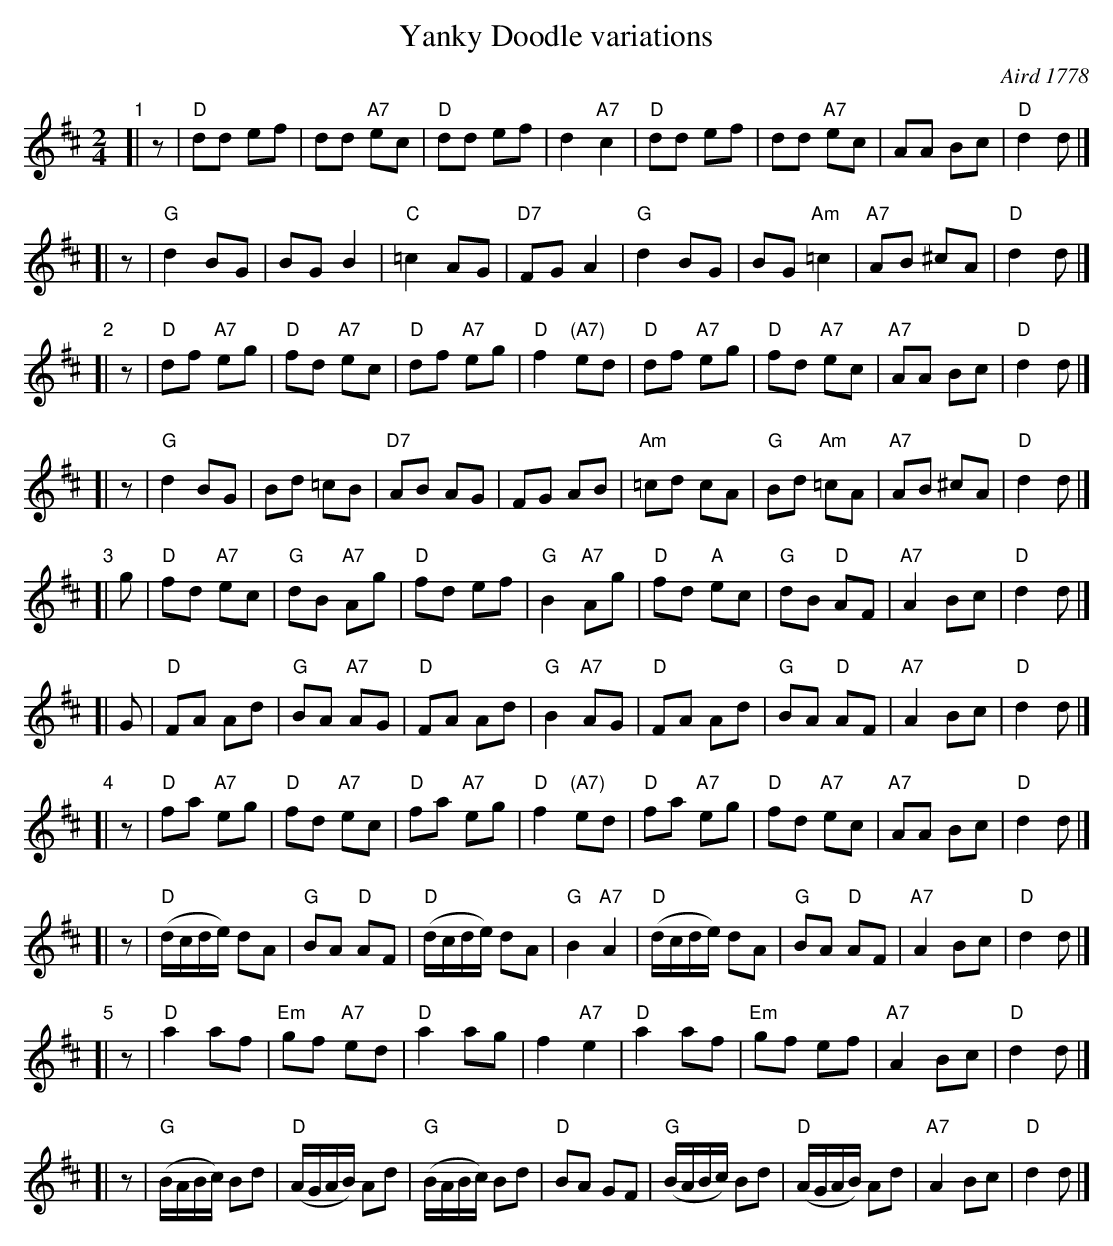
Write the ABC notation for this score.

X:1
T: Yanky Doodle variations
O: Aird 1778
M: 2/4
L: 1/16
K: D
"1"[| z2 |\
   "D"d2d2 e2f2 | d2d2 "A7"e2c2 | "D"d2d2 e2f2 | d4 "A7"c4 |\
   "D"d2d2 e2f2 | d2d2 "A7"e2c2 | A2A2 B2c2 | "D"d4 d2 |]
[| z2 |\
   "G"d4 B2G2 | B2G2 B4 | "C"=c4 A2G2 | "D7"F2G2 A4 |\
   "G"d4 B2G2 | B2G2 "Am"=c4 | "A7"A2B2 ^c2A2 | "D"d4 d2 |]
"2"[| z2 |\
   "D"d2f2 "A7"e2g2 | "D"f2d2 "A7"e2c2 | "D"d2f2 "A7"e2g2 | "D"f4 "(A7)"e2d2 |\
   "D"d2f2 "A7"e2g2 | "D"f2d2 "A7"e2c2 | "A7"A2A2 B2c2 | "D"d4 d2 |]
[| z2 |\
   "G"d4 B2G2 | B2d2 =c2B2 | "D7"A2B2 A2G2 | F2G2 A2B2 |\
   "Am"=c2d2 c2A2 | "G"B2d2 "Am"=c2A2 | "A7"A2B2 ^c2A2 | "D"d4 d2 |]
"3"[| g2 |\
   "D"f2d2 "A7"e2c2 | "G"d2B2 "A7"A2g2 | "D"f2d2 e2f2 | "G"B4 "A7"A2g2 |\
   "D"f2d2 "A"e2c2 | "G"d2B2 "D"A2F2 | "A7"A4 B2c2 | "D"d4 d2 |]
[| G2 |\
   "D"F2A2 A2d2 | "G"B2A2 "A7"A2G2 | "D"F2A2 A2d2 | "G"B4 "A7"A2G2 |\
   "D"F2A2 A2d2 | "G"B2A2 "D"A2F2 | "A7"A4 B2c2 | "D"d4 d2 |]
"4"[| z2 |\
   "D"f2a2 "A7"e2g2 | "D"f2d2 "A7"e2c2 | "D"f2a2 "A7"e2g2 | "D"f4 "(A7)"e2d2 |\
   "D"f2a2 "A7"e2g2 | "D"f2d2 "A7"e2c2 | "A7"A2A2 B2c2 | "D"d4 d2 |]
[| z2 |\
   "D"(dcde) d2A2 | "G"B2A2 "D"A2F2 | "D"(dcde) d2A2 | "G"B4 "A7"A4 |\
   "D"(dcde) d2A2 | "G"B2A2 "D"A2F2 | "A7"A4 B2c2 | "D"d4 d2 |]
"5"[| z2 |\
   "D"a4 a2f2 | "Em"g2f2 "A7"e2d2 | "D"a4 a2g2 | f4 "A7"e4 |\
   "D"a4 a2f2 | "Em"g2f2 e2f2 | "A7"A4 B2c2 | "D"d4 d2 |]
[| z2 |\
   "G"(BABc) B2d2 | "D"(AGAB) A2d2 | "G"(BABc) B2d2 | "D"B2A2 G2F2 |\
   "G"(BABc) B2d2 | "D"(AGAB) A2d2 | "A7"A4 B2c2 | "D"d4 d2 |]
